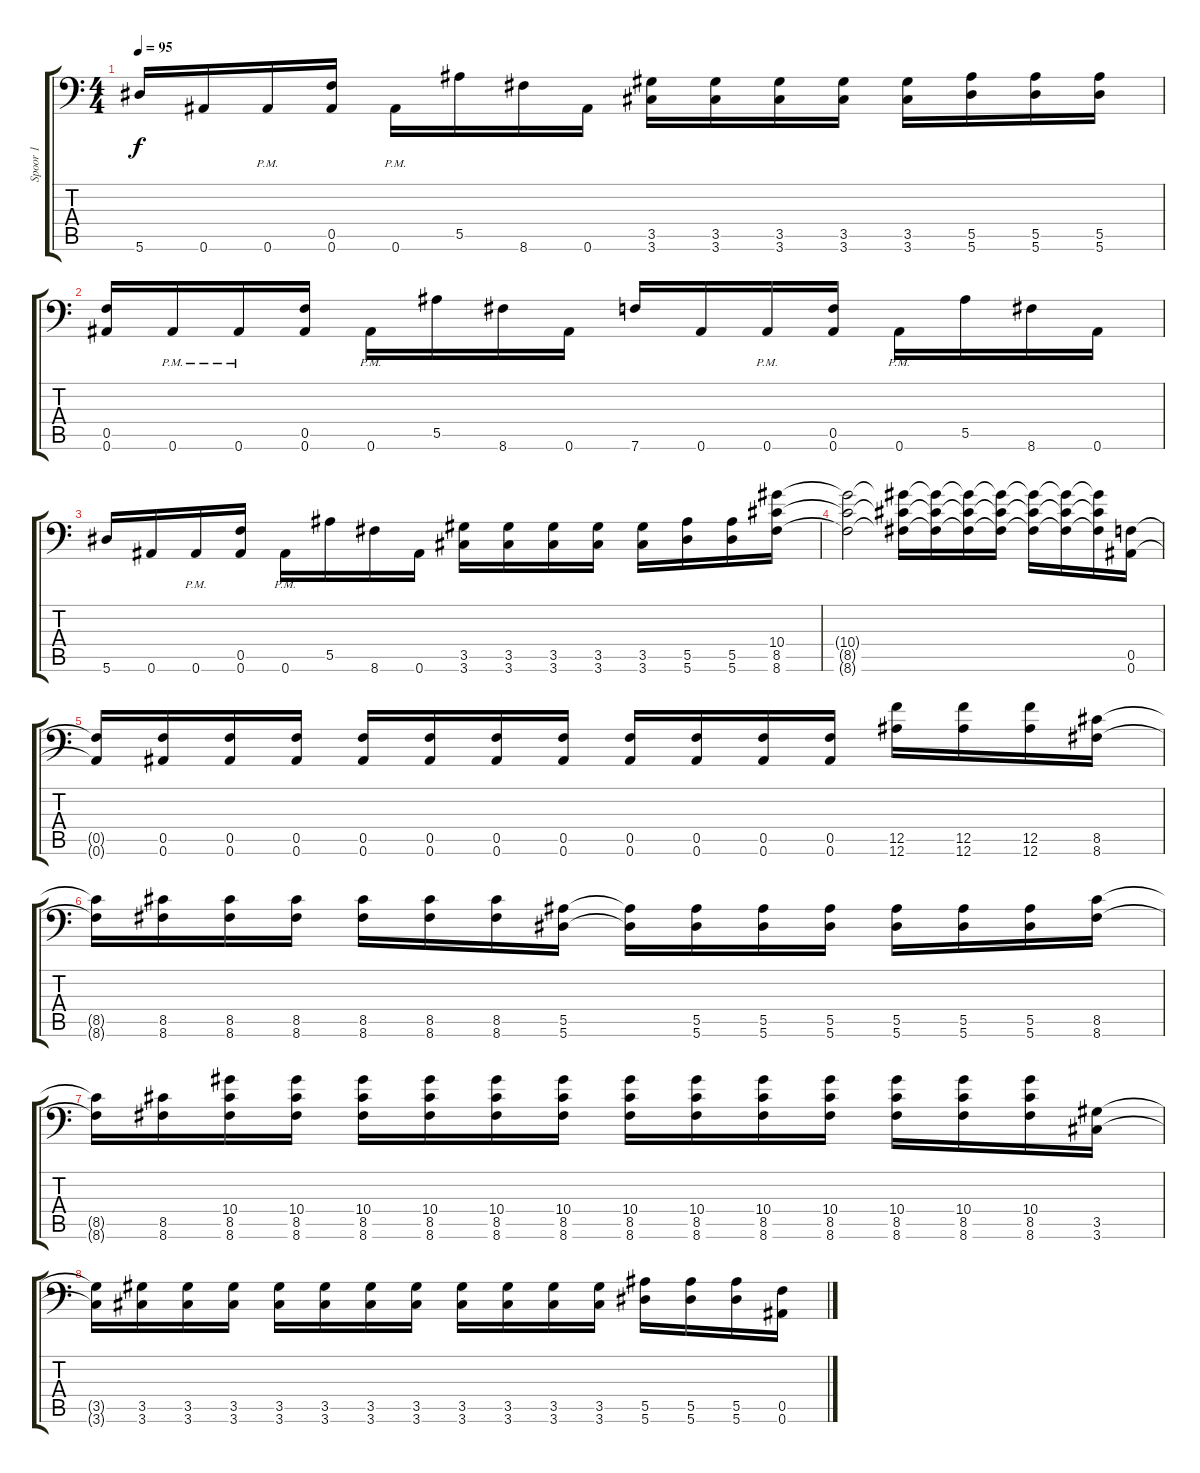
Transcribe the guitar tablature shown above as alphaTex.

\track ("Spoor 1" "Spoor 1") {instrument distortionguitar}
\staff {score tabs}
\tuning (C4 G3 Eb3 Bb2 F2 Bb1) {hide}
\ts (4 4)
\tempo 95
\clef f4
\ks c
5.6.16{dy f} 0.6.16 0.6{pm}.16 (0.5 0.6).16 0.6{pm}.16 5.5.16 8.6.16 0.6.16 (3.5 3.6).16 (3.5 3.6).16 (3.5 3.6).16 (3.5 3.6).16 (3.5 3.6).16 (5.5 5.6).16 (5.5 5.6).16 (5.5 5.6).16 |
(0.5 0.6).16 0.6{pm}.16 0.6{pm}.16 (0.5 0.6).16 0.6{pm}.16 5.5.16 8.6.16 0.6.16 7.6.16 0.6.16 0.6{pm}.16 (0.5 0.6).16 0.6{pm}.16 5.5.16 8.6.16 0.6.16 |
5.6.16 0.6.16 0.6{pm}.16 (0.5 0.6).16 0.6{pm}.16 5.5.16 8.6.16 0.6.16 (3.5 3.6).16 (3.5 3.6).16 (3.5 3.6).16 (3.5 3.6).16 (3.5 3.6).16 (5.5 5.6).16 (5.5 5.6).16 (10.4 8.5 8.6).16 |
(10.4{t} 8.5{t} 8.6{t}).2 (10.4{t} 8.5{t} 8.6{t}).16 (10.4{t} 8.5{t} 8.6{t}).16 (10.4{t} 8.5{t} 8.6{t}).16 (10.4{t} 8.5{t} 8.6{t}).16 (10.4{t} 8.5{t} 8.6{t}).16 (10.4{t} 8.5{t} 8.6{t}).16 (10.4{t} 8.5{t} 8.6{t}).16 (0.5 0.6).16 |
(0.5{t} 0.6{t}).16 (0.5 0.6).16 (0.5 0.6).16 (0.5 0.6).16 (0.5 0.6).16 (0.5 0.6).16 (0.5 0.6).16 (0.5 0.6).16 (0.5 0.6).16 (0.5 0.6).16 (0.5 0.6).16 (0.5 0.6).16 (12.5 12.6).16 (12.5 12.6).16 (12.5 12.6).16 (8.5 8.6).16 |
(8.5{t} 8.6{t}).16 (8.5 8.6).16 (8.5 8.6).16 (8.5 8.6).16 (8.5 8.6).16 (8.5 8.6).16 (8.5 8.6).16 (5.5 5.6).16 (5.5{t} 5.6{t}).16 (5.5 5.6).16 (5.5 5.6).16 (5.5 5.6).16 (5.5 5.6).16 (5.5 5.6).16 (5.5 5.6).16 (8.5 8.6).16 |
(8.5{t} 8.6{t}).16 (8.5 8.6).16 (10.4 8.5 8.6).16 (10.4 8.5 8.6).16 (10.4 8.5 8.6).16 (10.4 8.5 8.6).16 (10.4 8.5 8.6).16 (10.4 8.5 8.6).16 (10.4 8.5 8.6).16 (10.4 8.5 8.6).16 (10.4 8.5 8.6).16 (10.4 8.5 8.6).16 (10.4 8.5 8.6).16 (10.4 8.5 8.6).16 (10.4 8.5 8.6).16 (3.5 3.6).16 |
(3.5{t} 3.6{t}).16 (3.5 3.6).16 (3.5 3.6).16 (3.5 3.6).16 (3.5 3.6).16 (3.5 3.6).16 (3.5 3.6).16 (3.5 3.6).16 (3.5 3.6).16 (3.5 3.6).16 (3.5 3.6).16 (3.5 3.6).16 (5.5 5.6).16 (5.5 5.6).16 (5.5 5.6).16 (0.5 0.6).16
